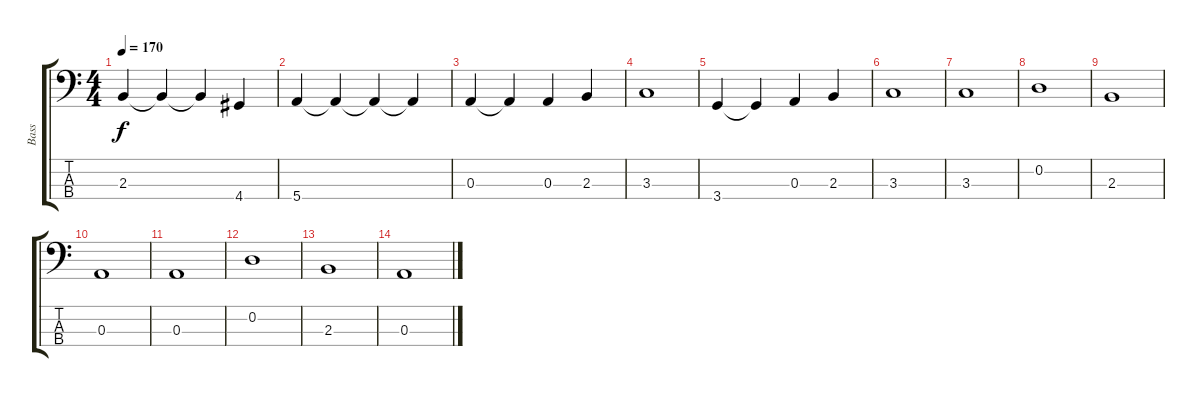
\track ("Bass" "Bass") {instrument electricbassfinger}
\staff {score tabs}
\tuning (G2 D2 A1 E1) {hide}
\ts (4 4)
\tempo 170
\clef f4
\ks c
2.3.4{dy f} 2.3{t}.4 2.3{t}.4 4.4.4 |
5.4.4 5.4{t}.4 5.4{t}.4 5.4{t}.4 |
0.3.4 0.3{t}.4 0.3.4 2.3.4 |
3.3.1 |
3.4.4 3.4{t}.4 0.3.4 2.3.4 |
3.3.1 |
3.3.1 |
0.2.1 |
2.3.1 |
0.3.1 |
0.3.1 |
0.2.1 |
2.3.1 |
0.3.1
